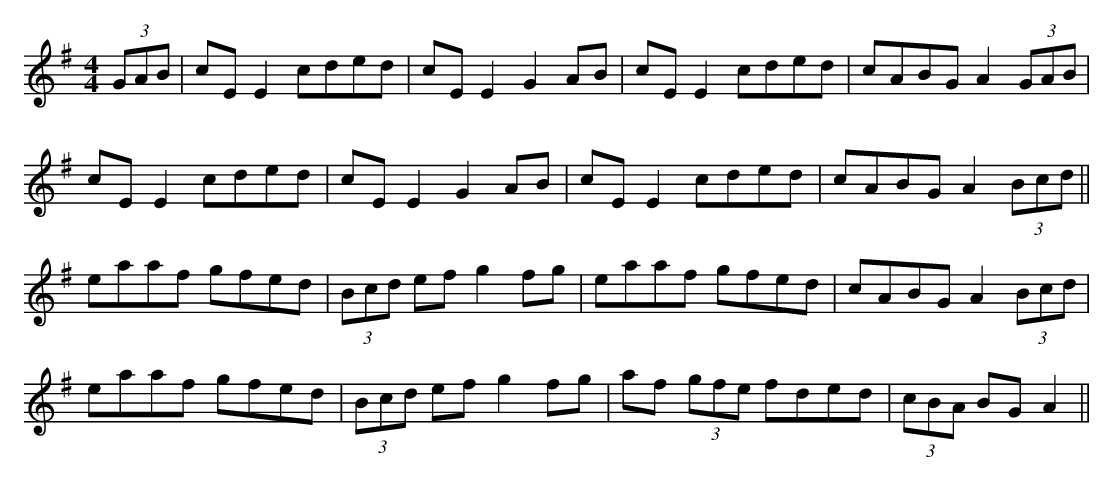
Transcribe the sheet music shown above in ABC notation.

X:1
M:4/4
K:Ador
(3GAB|cE E2 cded|cE E2 G2 AB|cE E2 cded|cABG A2 (3GAB|
cE E2 cded|cE E2 G2 AB|cE E2 cded|cABG A2 (3Bcd||
eaaf gfed|(3Bcd ef g2 fg|eaaf gfed|cABG A2 (3Bcd|
eaaf gfed|(3Bcd ef g2 fg|af (3gfe fded|(3cBA BG A2||
